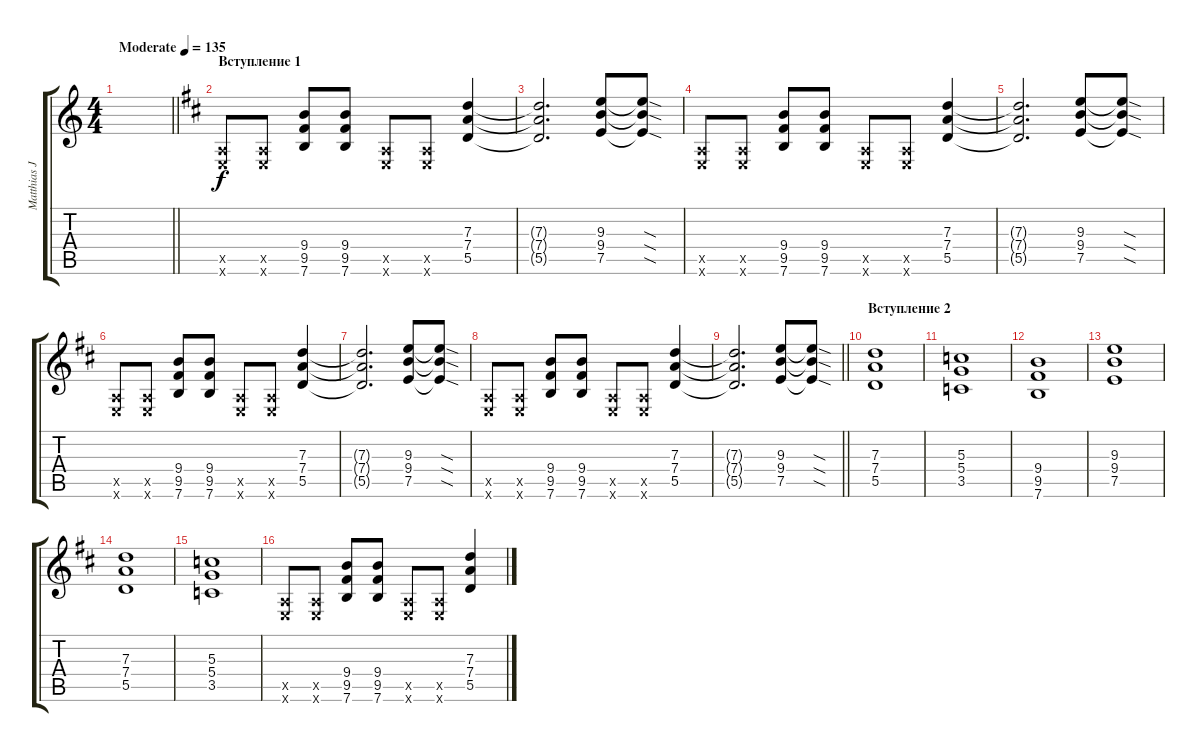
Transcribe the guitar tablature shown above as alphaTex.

\track ("Matthias Jabs" "Matthias J") {instrument distortionguitar}
\staff {score tabs}
\tuning (E4 B3 G3 D3 A2 E2) {hide}
\ts (4 4)
\tempo (135 "Moderate")
\clef g2
\barLineRight lightlight
\ks c
|
\section ("" "Вступление 1")
\ks d
(0.5{x} 0.6{x}).8 (0.5{x} 0.6{x}).8 (9.4 9.5 7.6).8 (9.4 9.5 7.6).8 (0.5{x} 0.6{x}).8 (0.5{x} 0.6{x}).8 (7.3 7.4 5.5).4 |
(7.3{t} 7.4{t} 5.5{t}).2{d} (9.3 9.4 7.5).8 (9.3{sod t} 9.4{sod t} 7.5{sod t}).8 |
(0.5{x} 0.6{x}).8 (0.5{x} 0.6{x}).8 (9.4 9.5 7.6).8 (9.4 9.5 7.6).8 (0.5{x} 0.6{x}).8 (0.5{x} 0.6{x}).8 (7.3 7.4 5.5).4 |
(7.3{t} 7.4{t} 5.5{t}).2{d} (9.3 9.4 7.5).8 (9.3{sod t} 9.4{sod t} 7.5{sod t}).8 |
(0.5{x} 0.6{x}).8 (0.5{x} 0.6{x}).8 (9.4 9.5 7.6).8 (9.4 9.5 7.6).8 (0.5{x} 0.6{x}).8 (0.5{x} 0.6{x}).8 (7.3 7.4 5.5).4 |
(7.3{t} 7.4{t} 5.5{t}).2{d} (9.3 9.4 7.5).8 (9.3{sod t} 9.4{sod t} 7.5{sod t}).8 |
(0.5{x} 0.6{x}).8 (0.5{x} 0.6{x}).8 (9.4 9.5 7.6).8 (9.4 9.5 7.6).8 (0.5{x} 0.6{x}).8 (0.5{x} 0.6{x}).8 (7.3 7.4 5.5).4 |
\barLineRight lightlight
(7.3{t} 7.4{t} 5.5{t}).2{d} (9.3 9.4 7.5).8 (9.3{sod t} 9.4{sod t} 7.5{sod t}).8 |
\section ("" "Вступление 2")
(7.3 7.4 5.5).1 |
(5.3 5.4 3.5).1 |
(9.4 9.5 7.6).1 |
(9.3 9.4 7.5).1 |
(7.3 7.4 5.5).1 |
(5.3 5.4 3.5).1 |
(0.5{x} 0.6{x}).8 (0.5{x} 0.6{x}).8 (9.4 9.5 7.6).8 (9.4 9.5 7.6).8 (0.5{x} 0.6{x}).8 (0.5{x} 0.6{x}).8 (7.3 7.4 5.5).4
